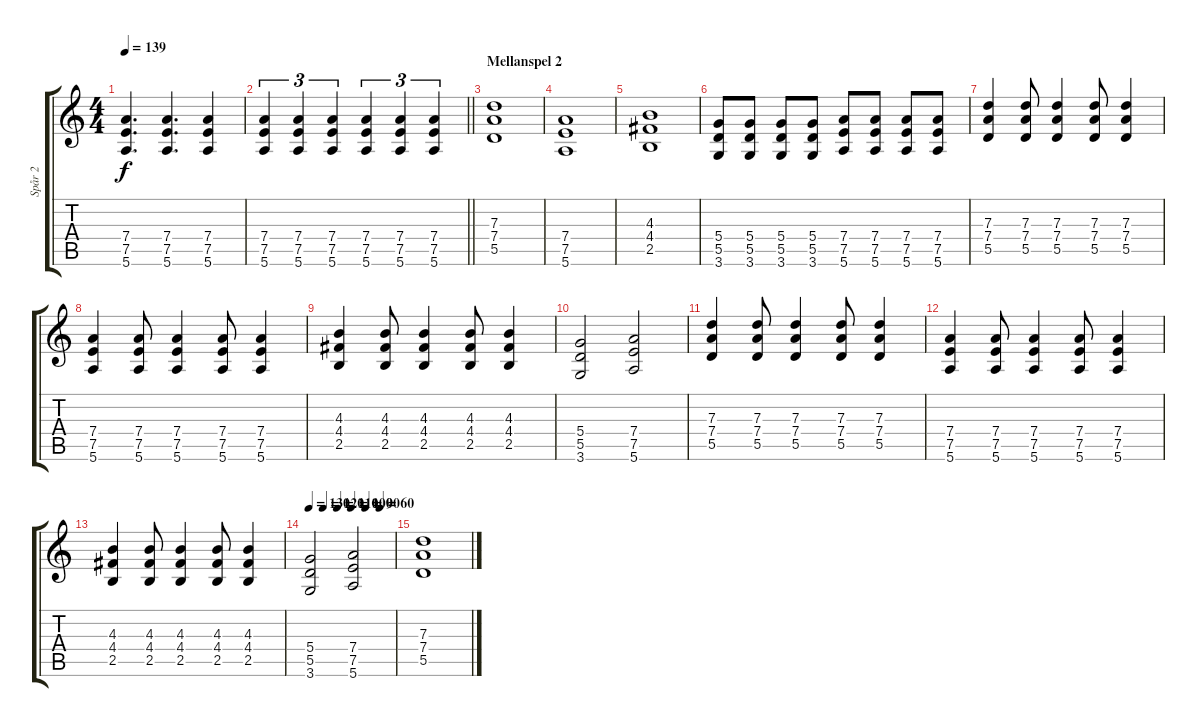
\track ("Spår 2" "Spår 2") {instrument overdrivenguitar}
\staff {score tabs}
\tuning (E4 B3 G3 D3 A2 E2) {hide}
\ts (4 4)
\tempo 139
\clef g2
\ks c
(7.4 7.5 5.6).4{d dy f} (7.4 7.5 5.6).4{d} (7.4 7.5 5.6).4 |
\barLineRight lightlight
(7.4 7.5 5.6).4{tu (3 2)} (7.4 7.5 5.6).4{tu (3 2)} (7.4 7.5 5.6).4{tu (3 2)} (7.4 7.5 5.6).4{tu (3 2)} (7.4 7.5 5.6).4{tu (3 2)} (7.4 7.5 5.6).4{tu (3 2)} |
\section ("" "Mellanspel 2")
(7.3 7.4 5.5).1 |
(7.4 7.5 5.6).1 |
(4.3 4.4 2.5).1 |
(5.4 5.5 3.6).8 (5.4 5.5 3.6).8 (5.4 5.5 3.6).8 (5.4 5.5 3.6).8 (7.4 7.5 5.6).8 (7.4 7.5 5.6).8 (7.4 7.5 5.6).8 (7.4 7.5 5.6).8 |
(7.3 7.4 5.5).4 (7.3 7.4 5.5).8 (7.3 7.4 5.5).4 (7.3 7.4 5.5).8 (7.3 7.4 5.5).4 |
(7.4 7.5 5.6).4 (7.4 7.5 5.6).8 (7.4 7.5 5.6).4 (7.4 7.5 5.6).8 (7.4 7.5 5.6).4 |
(4.3 4.4 2.5).4 (4.3 4.4 2.5).8 (4.3 4.4 2.5).4 (4.3 4.4 2.5).8 (4.3 4.4 2.5).4 |
(5.4 5.5 3.6).2 (7.4 7.5 5.6).2 |
(7.3 7.4 5.5).4 (7.3 7.4 5.5).8 (7.3 7.4 5.5).4 (7.3 7.4 5.5).8 (7.3 7.4 5.5).4 |
(7.4 7.5 5.6).4 (7.4 7.5 5.6).8 (7.4 7.5 5.6).4 (7.4 7.5 5.6).8 (7.4 7.5 5.6).4 |
(4.3 4.4 2.5).4 (4.3 4.4 2.5).8 (4.3 4.4 2.5).4 (4.3 4.4 2.5).8 (4.3 4.4 2.5).4 |
\tempo 130
\tempo (120 0.16666666666666666)
\tempo (110 0.3333333333333333)
\tempo (100 0.5)
\tempo (90 0.6666666666666666)
\tempo (60 0.8333333333333334)
(5.4 5.5 3.6).2 (7.4 7.5 5.6).2 |
(7.3 7.4 5.5).1
